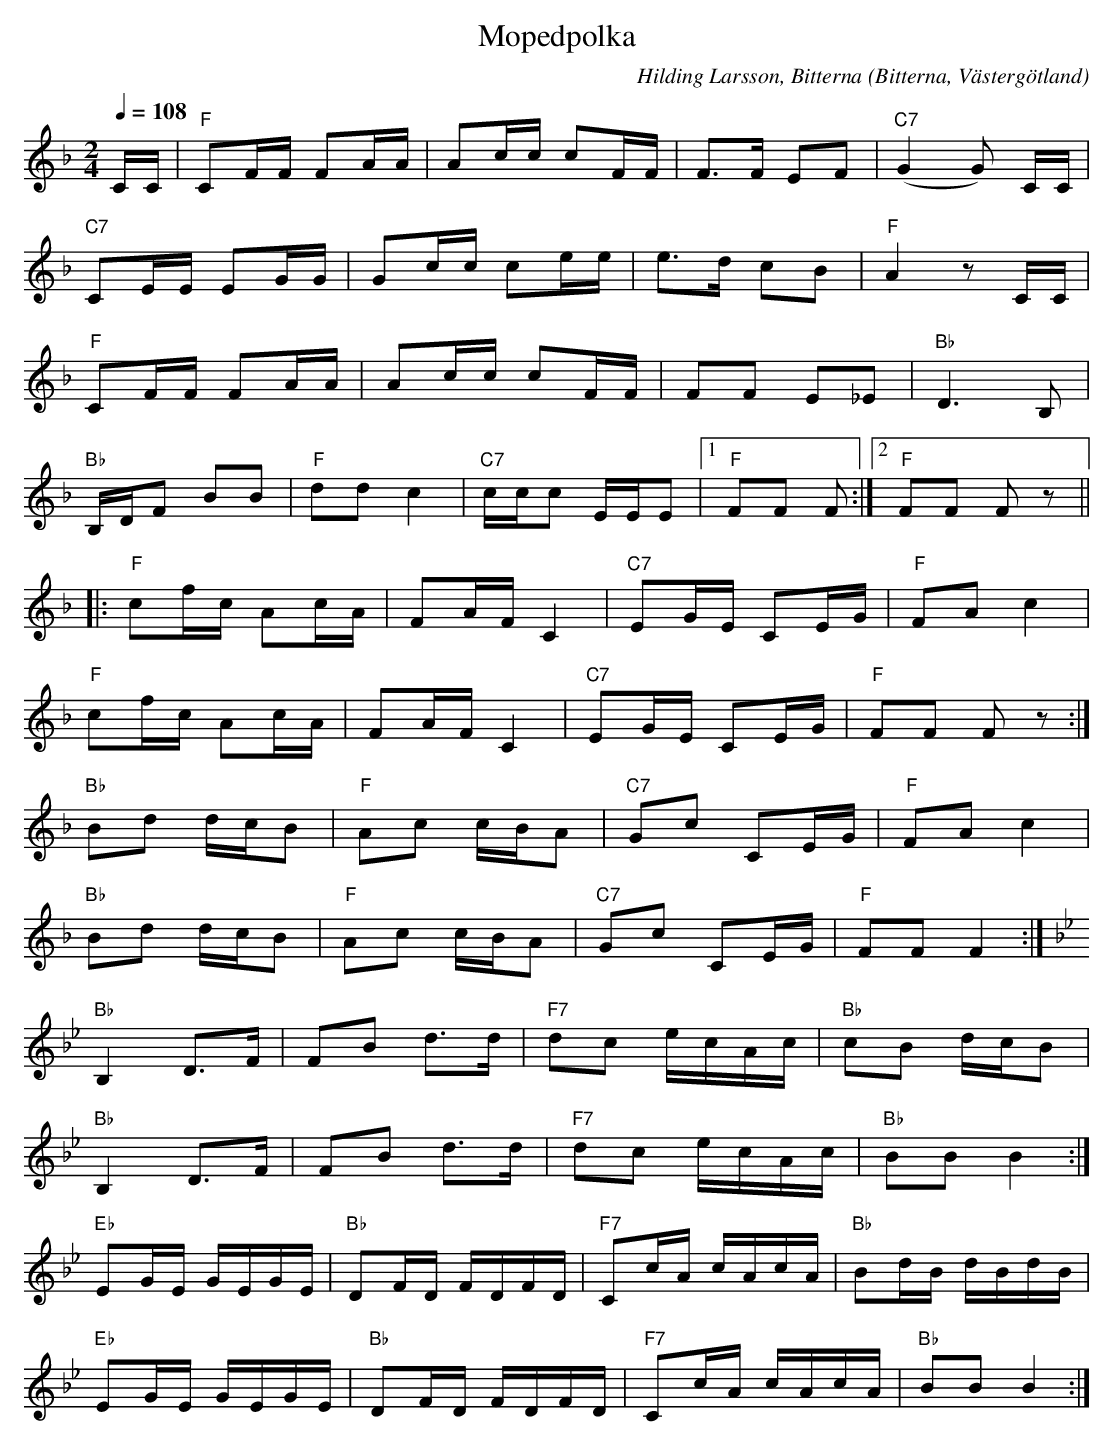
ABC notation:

X:1
T:Mopedpolka
C:Hilding Larsson, Bitterna
O:Bitterna, Västergötland
M:2/4
L:1/16
Q:1/4=108
K:F
CC | "F"C2FF F2AA | A2cc c2FF | F3F E2F2 | "C7"(G4G2) CC|
"C7"C2EE E2GG | G2cc c2ee | e3d c2B2 | "F"A4z2 CC|
"F"C2FF F2AA | A2cc c2FF | F2F2 E2_E2 |"Bb"D6B,2|
"Bb"B,DF2 B2B2 | "F"d2d2 c4 | "C7"ccc2 EEE2 |1 "F"F2F2 F2 :|2 "F"F2F2 F2z2||
|:"F"c2fc A2cA | F2AF C4 | "C7"E2GE C2EG | "F"F2A2 c4 |
"F"c2fc A2cA | F2AF C4 | "C7"E2GE C2EG | "F"F2F2 F2 z2 :|
"Bb"B2d2 dcB2 | "F"A2c2 cBA2 | "C7"G2c2 C2EG |"F"F2A2c4 |
"Bb"B2d2 dcB2 | "F"A2c2 cBA2 | "C7"G2c2 C2EG |"F"F2F2F4 :|
[K:Bb]"Bb"B,4D3F | F2B2 d3d | "F7"d2c2 ecAc | "Bb"c2B2 dcB2|
"Bb"B,4D3F | F2B2 d3d | "F7"d2c2 ecAc | "Bb"B2B2 B4 :|
"Eb"E2GE GEGE | "Bb"D2FD FDFD | "F7"C2cA cAcA | "Bb"B2dB dBdB |
"Eb"E2GE GEGE | "Bb"D2FD FDFD | "F7"C2cA cAcA | "Bb"B2B2 B4 :|
